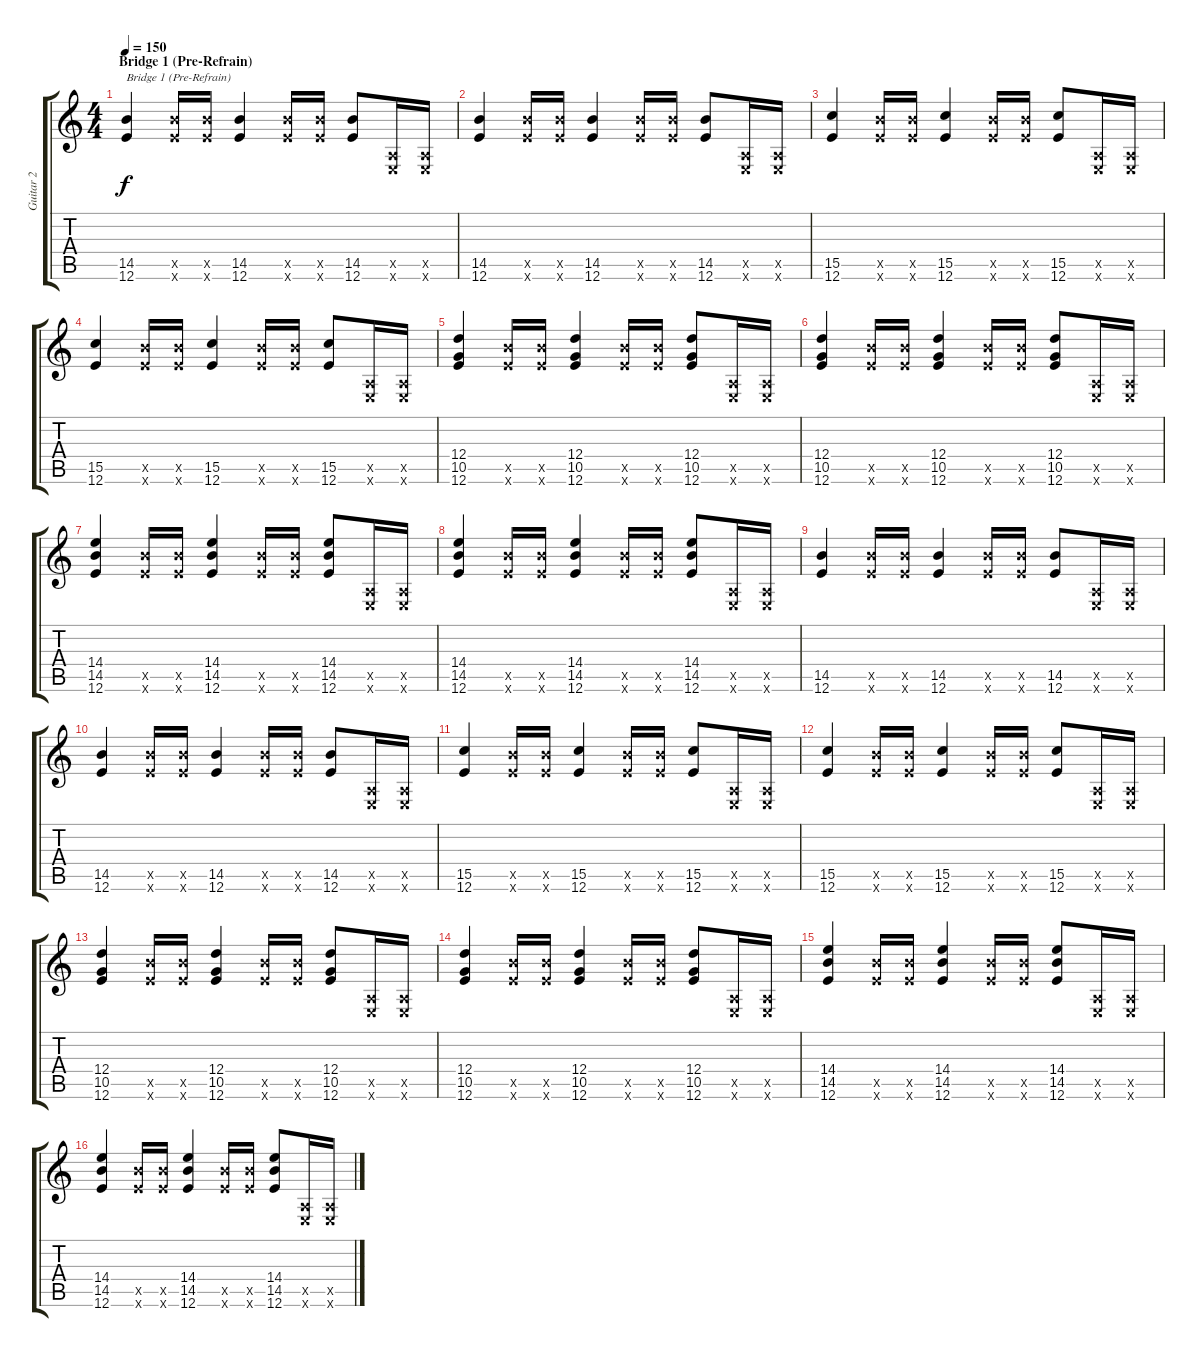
\track ("Guitar 2" "Guitar 2") {instrument distortionguitar}
\staff {score tabs}
\tuning (E4 B3 G3 D3 A2 E2) {hide}
\ts (4 4)
\section ("" "Bridge 1 (Pre-Refrain)")
\tempo 150
\clef g2
\ks c
(14.5 12.6).4{txt "Bridge 1 (Pre-Refrain)" dy f} (14.5{x} 12.6{x}).16 (14.5{x} 12.6{x}).16 (14.5 12.6).4 (14.5{x} 12.6{x}).16 (14.5{x} 12.6{x}).16 (14.5 12.6).8 (0.5{x} 0.6{x}).16 (0.5{x} 0.6{x}).16 |
(14.5 12.6).4 (14.5{x} 12.6{x}).16 (14.5{x} 12.6{x}).16 (14.5 12.6).4 (14.5{x} 12.6{x}).16 (14.5{x} 12.6{x}).16 (14.5 12.6).8 (0.5{x} 0.6{x}).16 (0.5{x} 0.6{x}).16 |
(15.5 12.6).4 (14.5{x} 12.6{x}).16 (14.5{x} 12.6{x}).16 (15.5 12.6).4 (14.5{x} 12.6{x}).16 (14.5{x} 12.6{x}).16 (15.5 12.6).8 (0.5{x} 0.6{x}).16 (0.5{x} 0.6{x}).16 |
(15.5 12.6).4 (14.5{x} 12.6{x}).16 (14.5{x} 12.6{x}).16 (15.5 12.6).4 (14.5{x} 12.6{x}).16 (14.5{x} 12.6{x}).16 (15.5 12.6).8 (0.5{x} 0.6{x}).16 (0.5{x} 0.6{x}).16 |
(12.4 10.5 12.6).4 (14.5{x} 12.6{x}).16 (14.5{x} 12.6{x}).16 (12.4 10.5 12.6).4 (14.5{x} 12.6{x}).16 (14.5{x} 12.6{x}).16 (12.4 10.5 12.6).8 (0.5{x} 0.6{x}).16 (0.5{x} 0.6{x}).16 |
(12.4 10.5 12.6).4 (14.5{x} 12.6{x}).16 (14.5{x} 12.6{x}).16 (12.4 10.5 12.6).4 (14.5{x} 12.6{x}).16 (14.5{x} 12.6{x}).16 (12.4 10.5 12.6).8 (0.5{x} 0.6{x}).16 (0.5{x} 0.6{x}).16 |
(14.4 14.5 12.6).4 (14.5{x} 12.6{x}).16 (14.5{x} 12.6{x}).16 (14.4 14.5 12.6).4 (14.5{x} 12.6{x}).16 (14.5{x} 12.6{x}).16 (14.4 14.5 12.6).8 (0.5{x} 0.6{x}).16 (0.5{x} 0.6{x}).16 |
(14.4 14.5 12.6).4 (14.5{x} 12.6{x}).16 (14.5{x} 12.6{x}).16 (14.4 14.5 12.6).4 (14.5{x} 12.6{x}).16 (14.5{x} 12.6{x}).16 (14.4 14.5 12.6).8 (0.5{x} 0.6{x}).16 (0.5{x} 0.6{x}).16 |
(14.5 12.6).4 (14.5{x} 12.6{x}).16 (14.5{x} 12.6{x}).16 (14.5 12.6).4 (14.5{x} 12.6{x}).16 (14.5{x} 12.6{x}).16 (14.5 12.6).8 (0.5{x} 0.6{x}).16 (0.5{x} 0.6{x}).16 |
(14.5 12.6).4 (14.5{x} 12.6{x}).16 (14.5{x} 12.6{x}).16 (14.5 12.6).4 (14.5{x} 12.6{x}).16 (14.5{x} 12.6{x}).16 (14.5 12.6).8 (0.5{x} 0.6{x}).16 (0.5{x} 0.6{x}).16 |
(15.5 12.6).4 (14.5{x} 12.6{x}).16 (14.5{x} 12.6{x}).16 (15.5 12.6).4 (14.5{x} 12.6{x}).16 (14.5{x} 12.6{x}).16 (15.5 12.6).8 (0.5{x} 0.6{x}).16 (0.5{x} 0.6{x}).16 |
(15.5 12.6).4 (14.5{x} 12.6{x}).16 (14.5{x} 12.6{x}).16 (15.5 12.6).4 (14.5{x} 12.6{x}).16 (14.5{x} 12.6{x}).16 (15.5 12.6).8 (0.5{x} 0.6{x}).16 (0.5{x} 0.6{x}).16 |
(12.4 10.5 12.6).4 (14.5{x} 12.6{x}).16 (14.5{x} 12.6{x}).16 (12.4 10.5 12.6).4 (14.5{x} 12.6{x}).16 (14.5{x} 12.6{x}).16 (12.4 10.5 12.6).8 (0.5{x} 0.6{x}).16 (0.5{x} 0.6{x}).16 |
(12.4 10.5 12.6).4 (14.5{x} 12.6{x}).16 (14.5{x} 12.6{x}).16 (12.4 10.5 12.6).4 (14.5{x} 12.6{x}).16 (14.5{x} 12.6{x}).16 (12.4 10.5 12.6).8 (0.5{x} 0.6{x}).16 (0.5{x} 0.6{x}).16 |
(14.4 14.5 12.6).4 (14.5{x} 12.6{x}).16 (14.5{x} 12.6{x}).16 (14.4 14.5 12.6).4 (14.5{x} 12.6{x}).16 (14.5{x} 12.6{x}).16 (14.4 14.5 12.6).8 (0.5{x} 0.6{x}).16 (0.5{x} 0.6{x}).16 |
(14.4 14.5 12.6).4 (14.5{x} 12.6{x}).16 (14.5{x} 12.6{x}).16 (14.4 14.5 12.6).4 (14.5{x} 12.6{x}).16 (14.5{x} 12.6{x}).16 (14.4 14.5 12.6).8 (0.5{x} 0.6{x}).16 (0.5{x} 0.6{x}).16
